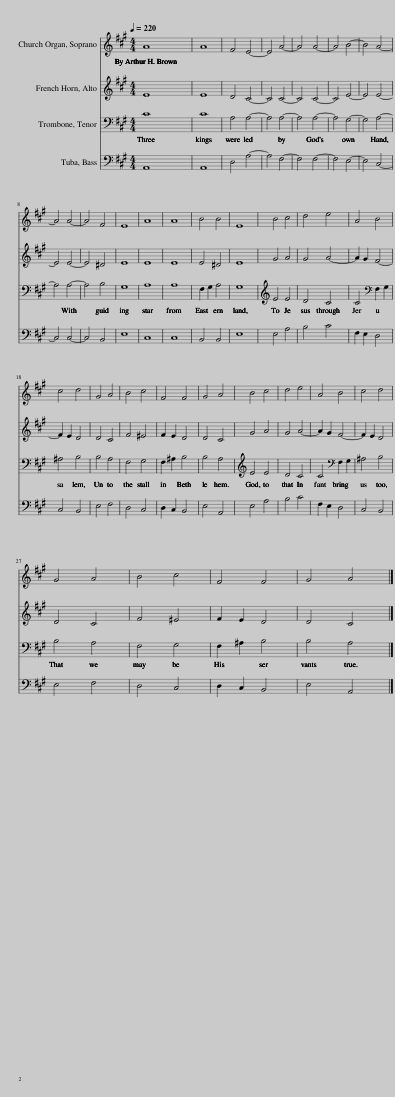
X:1
%%score 1 2 3 4
L:1/8
Q:1/4=220
M:4/4
I:linebreak $
K:A
V:1 treble
V:2 treble
V:3 bass
V:4 bass
V:1
 A8 | A8 | F4 E4- | E4 A4- | A4 A4- | %5
 A4 B4- | B4 A4- |$ A4 A4- | A4 F4 | E8 | %10
 A8 | A8 | B4 B4 | E8 | B4 c4 | %15
 d4 e4 | A4 B4 |$ c4 d4 | G4 A4 | B4 c4 | %20
 F4 F4 | G4 A4 | B4 c4 | d4 e4 | A4 B4 | %25
 c4 d4 |$ G4 A4 | B4 c4 | F4 F4 | G4 A4 |] %30
V:2
 E8 | E8 | D4 C4- | C4 C4- | C4 C4- | %5
 C4 E4- | E4 E4- |$ E4 E4- | E4 ^D4 | E8 | %10
 E8 | E8 | E4 ^D4 | E8 | G4 A4 | %15
 G4 A4- | A2 G2 F4- |$ F2 E2 D4 | D4 C4 | F4 ^E4 | %20
 F2 E2 D4 | D4 C4 | G4 A4 | G4 A4- | A2 G2 F4- | %25
 F2 E2 D4 |$ D4 C4 | F4 ^E4 | F2 E2 D4 | D4 C4 |] %30
V:3
 C8 | C8 | A,4 A,4- | A,4 A,4- | A,4 A,4- | %5
 A,4 G,4- | G,4 A,4- |$ A,4 A,4- | A,4 B,4 | G,8 | %10
 A,8 | A,8 | F,2 G,2 A,4 | G,8 | E4 E4 | %15
 D4 C4 | C4[K:bass] F,2 G,2 |$ ^A,4 B,4 | B,4 A,4 | F,4 G,4 | %20
 F,2 ^A,2 B,4 | B,4 A,4 | E4 E4 | D4 C4 | C4[K:bass] F,2 G,2 | %25
 ^A,4 B,4 |$ B,4 A,4 | F,4 G,4 | F,2 ^A,2 B,4 | B,4 A,4 |] %30
V:4
 A,,8 | A,,8 | D,4 A,4- | A,4 F,4- | F,4 F,4- | %5
 F,4 E,4- | E,4 C,4- |$ C,4 C,4- | C,4 B,,4 | E,8 | %10
 C,8 | C,8 | B,,4 B,,4 | E,8 | E,4 A,4 | %15
 B,4 C4 | F,2 E,2 D,4 |$ C,4 B,,4 | E,4 F,4 | D,4 C,4 | %20
 D,2 C,2 B,,4 | E,4 A,,4 | E,4 A,4 | B,4 C4 | F,2 E,2 D,4 | %25
 C,4 B,,4 |$ E,4 F,4 | D,4 C,4 | D,2 C,2 B,,4 | E,4 A,,4 |] %30
